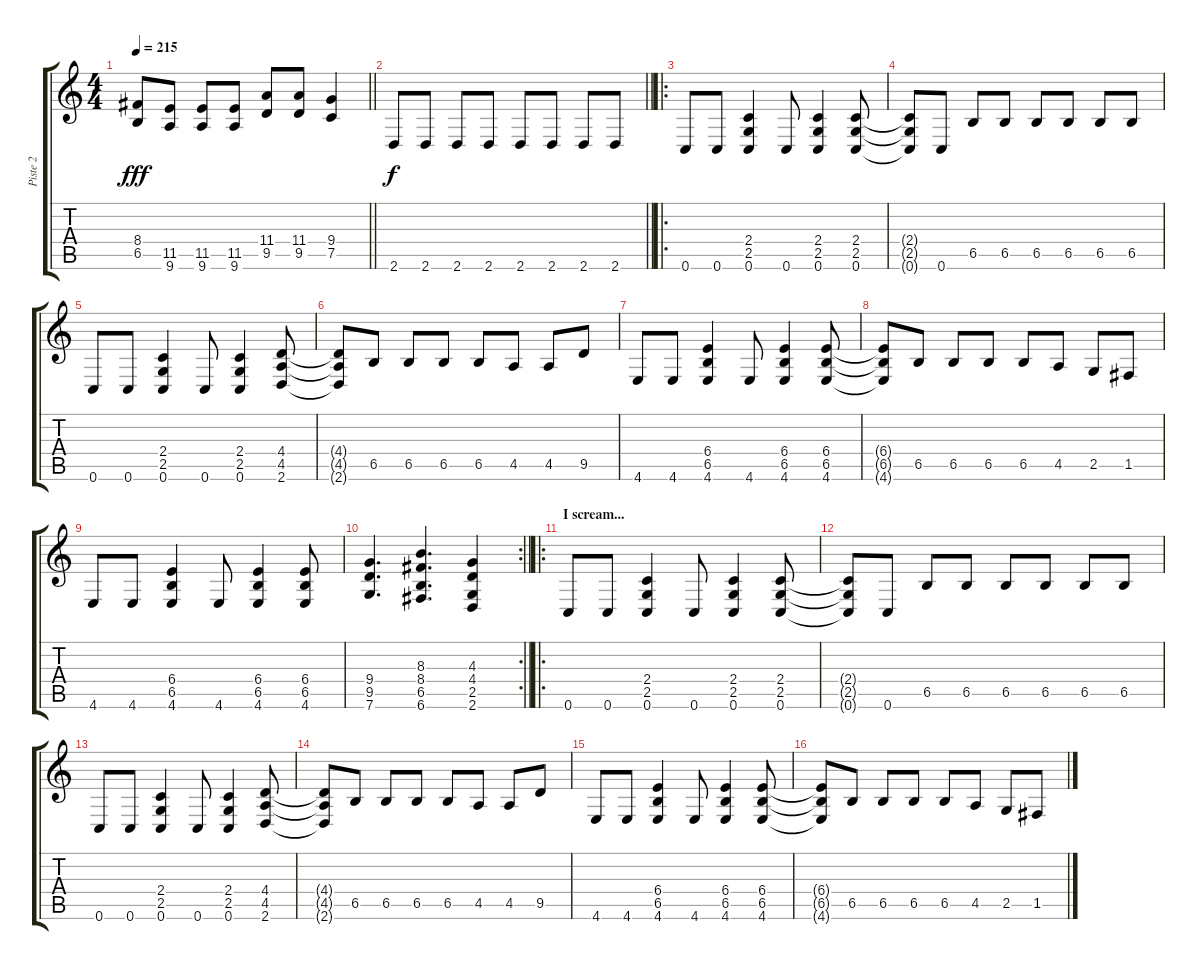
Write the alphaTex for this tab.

\track ("Piste 2" "Piste 2") {instrument overdrivenguitar}
\staff {score tabs}
\tuning (C4 G3 Eb3 Bb2 F2 C2) {hide}
\ts (4 4)
\tempo 215
\clef g2
\barLineRight lightlight
\ks c
(8.4 6.5).8{dy fff} (11.5 9.6).8 (11.5 9.6).8 (11.5 9.6).8 (11.4 9.5).8 (11.4 9.5).8 (9.4 7.5).4 |
\barLineRight lightlight
2.6.8{dy f} 2.6.8 2.6.8 2.6.8 2.6.8 2.6.8 2.6.8 2.6.8 |
\ro
\section ("" "")
0.6.8 0.6.8 (2.4 2.5 0.6).4 0.6.8 (2.4 2.5 0.6).4 (2.4 2.5 0.6).8 |
(2.4{t} 2.5{t} 0.6{t}).8 0.6.8 6.5.8 6.5.8 6.5.8 6.5.8 6.5.8 6.5.8 |
0.6.8 0.6.8 (2.4 2.5 0.6).4 0.6.8 (2.4 2.5 0.6).4 (4.4 4.5 2.6).8 |
(4.4{t} 4.5{t} 2.6{t}).8 6.5.8 6.5.8 6.5.8 6.5.8 4.5.8 4.5.8 9.5.8 |
4.6.8 4.6.8 (6.4 6.5 4.6).4 4.6.8 (6.4 6.5 4.6).4 (6.4 6.5 4.6).8 |
(6.4{t} 6.5{t} 4.6{t}).8 6.5.8 6.5.8 6.5.8 6.5.8 4.5.8 2.5.8 1.5.8 |
4.6.8 4.6.8 (6.4 6.5 4.6).4 4.6.8 (6.4 6.5 4.6).4 (6.4 6.5 4.6).8 |
\rc 2
\barLineRight lightlight
(9.4 9.5 7.6).4{d} (8.3 8.4 6.5 6.6).4{d} (4.3 4.4 2.5 2.6).4 |
\ro
\section ("" "I scream...")
0.6.8 0.6.8 (2.4 2.5 0.6).4 0.6.8 (2.4 2.5 0.6).4 (2.4 2.5 0.6).8 |
(2.4{t} 2.5{t} 0.6{t}).8 0.6.8 6.5.8 6.5.8 6.5.8 6.5.8 6.5.8 6.5.8 |
0.6.8 0.6.8 (2.4 2.5 0.6).4 0.6.8 (2.4 2.5 0.6).4 (4.4 4.5 2.6).8 |
(4.4{t} 4.5{t} 2.6{t}).8 6.5.8 6.5.8 6.5.8 6.5.8 4.5.8 4.5.8 9.5.8 |
4.6.8 4.6.8 (6.4 6.5 4.6).4 4.6.8 (6.4 6.5 4.6).4 (6.4 6.5 4.6).8 |
(6.4{t} 6.5{t} 4.6{t}).8 6.5.8 6.5.8 6.5.8 6.5.8 4.5.8 2.5.8 1.5.8
